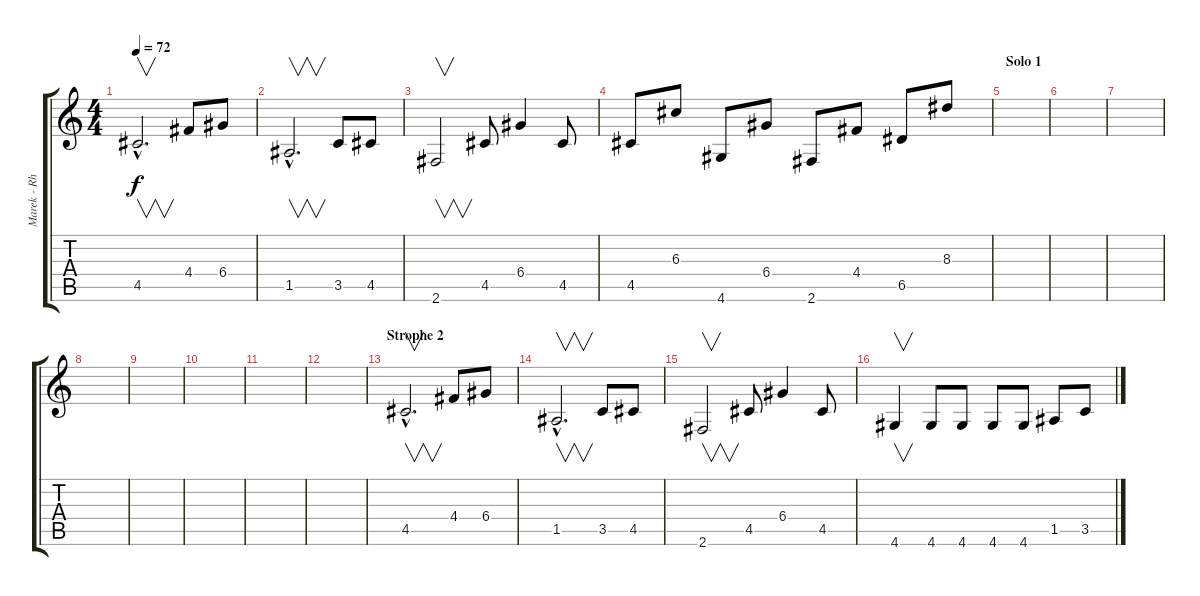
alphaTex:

\track ("Marek - Rhythm Guitar 1" "Marek - Rh") {instrument distortionguitar}
\staff {score tabs}
\tuning (E4 B3 G3 D3 A2 E2) {hide}
\ts (4 4)
\tempo 72
\clef g2
\ks c
4.5{hac}.2{v d dy f} 4.4.8 6.4.8 |
1.5{hac}.2{v d} 3.5.8 4.5.8 |
2.6.2{v} 4.5.8 6.4.4 4.5.8 |
4.5.8 6.3.8 4.6.8 6.4.8 2.6.8 4.4.8 6.5.8 8.3.8 |
\section ("" "Solo 1")
|
|
|
|
|
|
|
|
\section ("" "Strophe 2")
4.5{hac}.2{v d} 4.4.8 6.4.8 |
1.5{hac}.2{v d} 3.5.8 4.5.8 |
2.6.2{v} 4.5.8 6.4.4 4.5.8 |
4.6.4{v} 4.6.8 4.6.8 4.6.8 4.6.8 1.5.8 3.5.8
